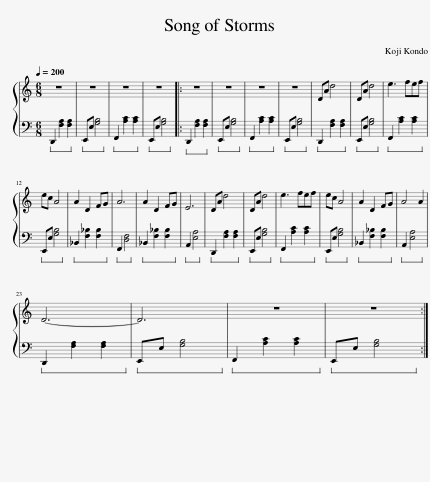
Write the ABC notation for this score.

X:1
%%score { 1 | 2 }
L:1/8
Q:1/4=200
M:6/8
I:linebreak $
K:C
V:1 treble
V:2 bass
V:1
 z6 | z6 | z6 | z6 |: z6 | %5
 z6 | z6 | z6 | DA d4 | DA d4 | %10
 e3 fef |$ ec A4 | A2 D2 FG | A6 | A2 D2 FG | %15
 E6 | DA d4 | DA d4 | e3 fef | ec A4 | %20
 A2 D2 FG | A4 A2 |$ D6- | D6 | z6 | %25
 z6 :| %26
V:2
!ped! D,,2 [F,A,]2 [F,A,]2!ped-up! |!ped! E,,E, [G,B,]4!ped-up! |!ped! F,,2 [A,C]2 [A,C]2!ped-up! |!ped! E,,E, [G,B,]4!ped-up! |:!ped! D,,2 [F,A,]2 [F,A,]2!ped-up! | %5
!ped! E,,E, [G,B,]4!ped-up! |!ped! F,,2 [A,C]2 [A,C]2!ped-up! |!ped! E,,E, [G,B,]4!ped-up! |!ped! D,,2 [F,A,]2 [F,A,]2!ped-up! |!ped! E,,E, [G,B,]4!ped-up! | %10
!ped! F,,2 [A,C]2 [A,C]2!ped-up! |$!ped! E,,E, [G,B,]4!ped-up! |!ped! _B,,2 [F,_B,]2 [F,B,]2!ped-up! |!ped! F,,2 [D,F,]4!ped-up! |!ped! _B,,2 [F,_B,]2 [F,B,]2!ped-up! | %15
!ped! A,,2 [E,A,]4!ped-up! |!ped! D,,2 [F,A,]2 [F,A,]2!ped-up! |!ped! E,,E, [G,B,]4!ped-up! |!ped! F,,2 [A,C]2 [A,C]2!ped-up! |!ped! E,,E, [G,B,]4!ped-up! | %20
!ped! _B,,2 [F,_B,]2 [F,B,]2!ped-up! |!ped! A,,2 [E,A,]4!ped-up! |$!ped! D,,2 [F,A,]2 [F,A,]2!ped-up! |!ped! E,,E, [G,B,]4!ped-up! |!ped! F,,2 [A,C]2 [A,C]2!ped-up! | %25
!ped! E,,E, [G,B,]4!ped-up! :| %26
